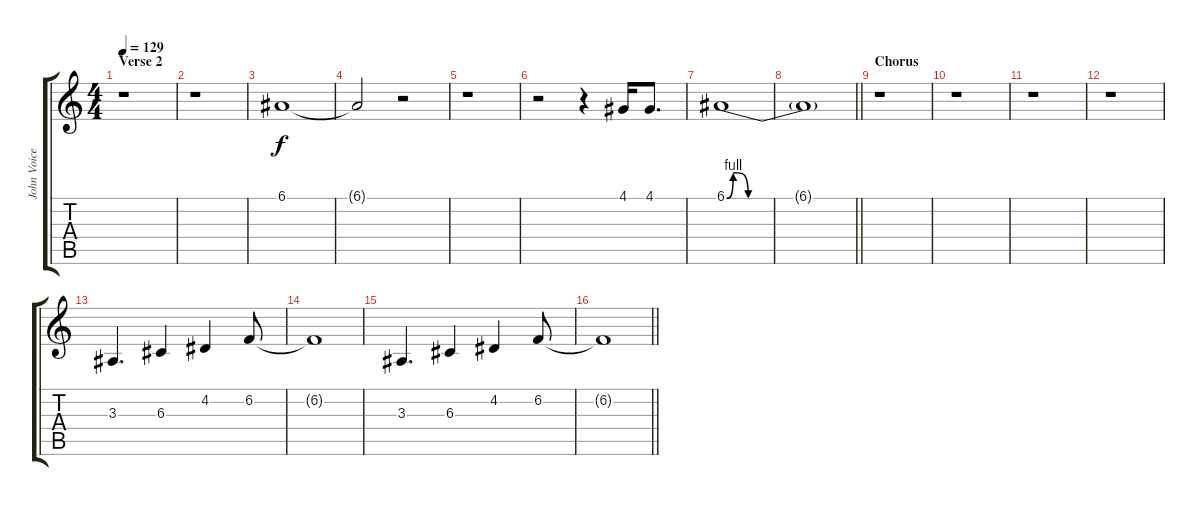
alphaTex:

\track ("John Voice" "John Voice") {instrument lead2sawtooth}
\staff {score tabs}
\tuning (E4 B3 G3 D3 A2 E2) {hide}
\ts (4 4)
\section ("" "Verse 2")
\tempo 129
\clef g2
\ks c
r.1{dy f} |
r.1 |
6.1.1 |
6.1{t}.2 r.2 |
r.1 |
r.2 r.4 4.1.16 4.1.8{d} |
6.1{be (custom 0 0 3 4 5 4 10 0 15 0 30 0 60 0)}.1 |
\barLineRight lightlight
6.1{t}.1 |
\section ("" "Chorus")
r.1 |
r.1 |
r.1 |
r.1 |
3.3.4{d} 6.3.4 4.2.4 6.2.8 |
6.2{t}.1 |
3.3.4{d} 6.3.4 4.2.4 6.2.8 |
\barLineRight lightlight
6.2{t}.1
